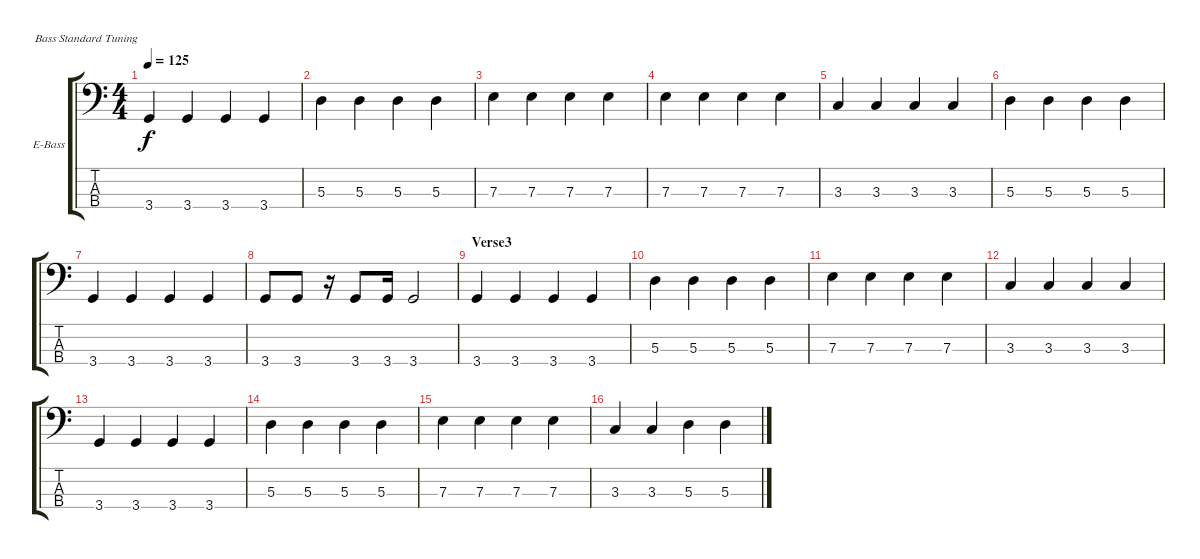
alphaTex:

\defaultSystemsLayout 4
\bracketExtendMode groupsimilarinstruments
\firstSystemTrackNameOrientation horizontal
\otherSystemsTrackNameOrientation horizontal
\track ("Bass" "E-Bass") {instrument electricbassfinger}
\staff {score tabs}
\tuning (G2 D2 A1 E1)
\ts (4 4)
\tempo 125
\clef f4
\scale
0.333333
\ks c
3.4.4{dy f} 3.4.4 3.4.4 3.4.4 |
\scale
0.333333 5.3.4 5.3.4 5.3.4 5.3.4 |
\scale
0.333333 7.3.4 7.3.4 7.3.4 7.3.4 |
\scale
0.333333 7.3.4 7.3.4 7.3.4 7.3.4 |
\scale
0.333333 3.3.4 3.3.4 3.3.4 3.3.4 |
\scale
0.333333 5.3.4 5.3.4 5.3.4 5.3.4 |
\scale
0.333333 3.4.4 3.4.4 3.4.4 3.4.4 |
\scale
0.333333 3.4.8 3.4.8 r.16 3.4.8 3.4.16 3.4.2 |
\section ("" "Verse3")
\scale
0.333333 3.4.4 3.4.4 3.4.4 3.4.4 |
\scale
0.333333 5.3.4 5.3.4 5.3.4 5.3.4 |
\scale
0.333333 7.3.4 7.3.4 7.3.4 7.3.4 |
\scale
0.333333 3.3.4 3.3.4 3.3.4 3.3.4 |
\scale
0.333333 3.4.4 3.4.4 3.4.4 3.4.4 |
\scale
0.333333 5.3.4 5.3.4 5.3.4 5.3.4 |
\scale
0.333333 7.3.4 7.3.4 7.3.4 7.3.4 |
\scale
0.333333 3.3.4 3.3.4 5.3.4 5.3.4
